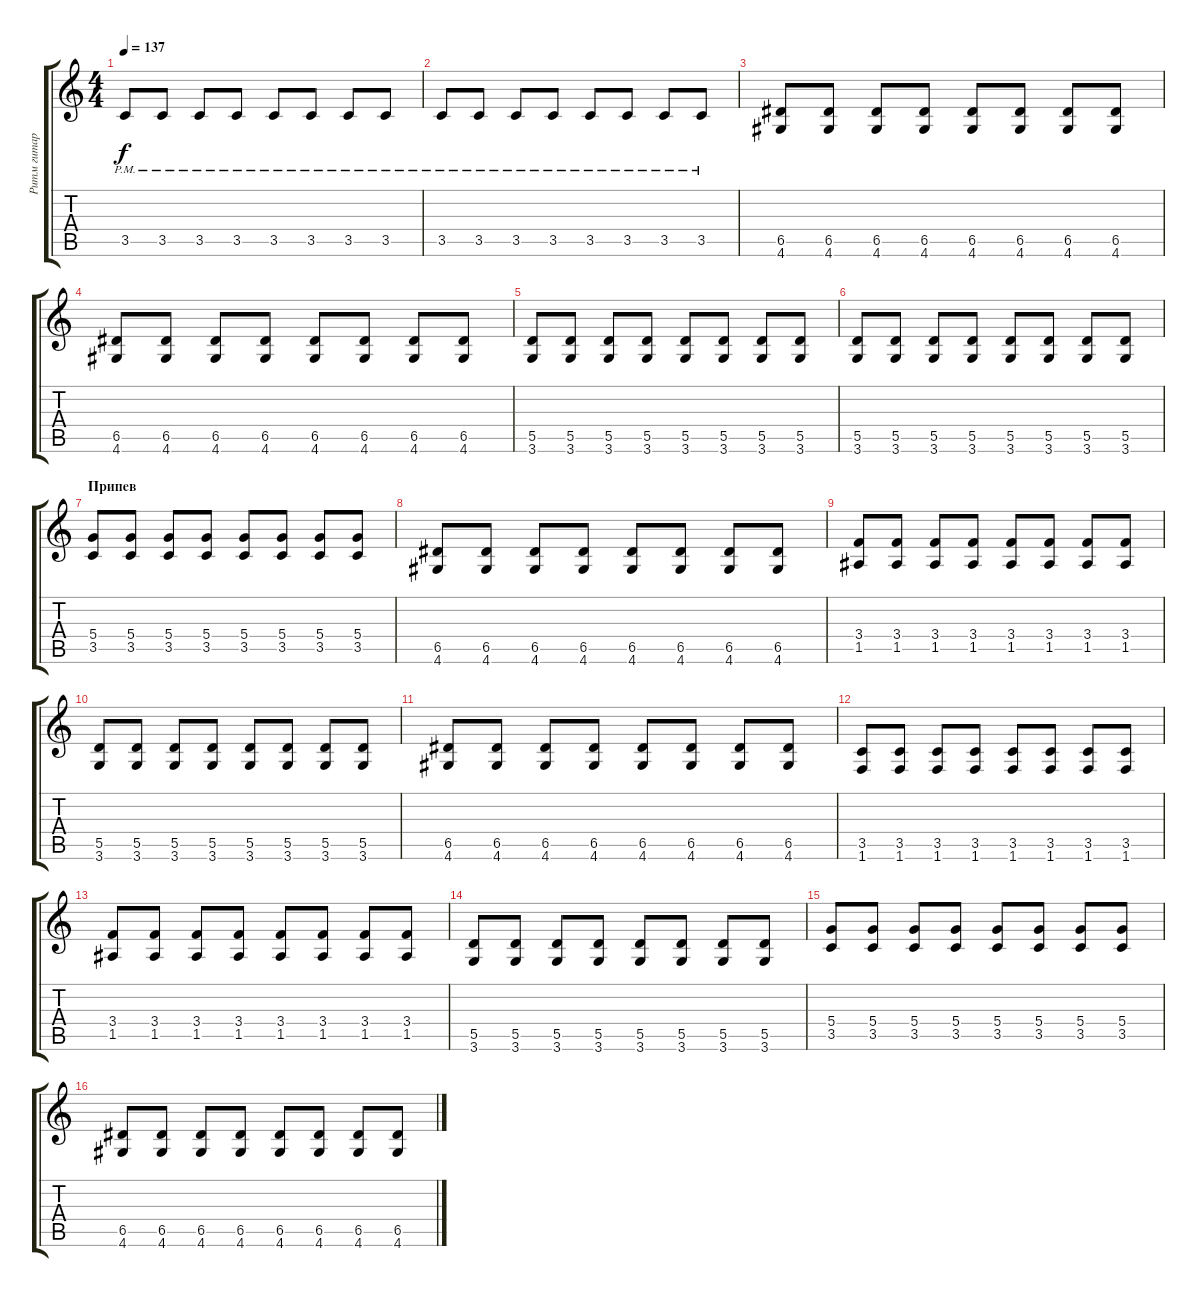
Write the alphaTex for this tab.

\track ("Ритм гитара" "Ритм гитар") {instrument distortionguitar}
\staff {score tabs}
\tuning (E4 B3 G3 D3 A2 E2) {hide}
\ts (4 4)
\tempo 137
\clef g2
\ks c
3.5{pm}.8{dy f} 3.5{pm}.8 3.5{pm}.8 3.5{pm}.8 3.5{pm}.8 3.5{pm}.8 3.5{pm}.8 3.5{pm}.8 |
3.5{pm}.8 3.5{pm}.8 3.5{pm}.8 3.5{pm}.8 3.5{pm}.8 3.5{pm}.8 3.5{pm}.8 3.5{pm}.8 |
(6.5 4.6).8 (6.5 4.6).8 (6.5 4.6).8 (6.5 4.6).8 (6.5 4.6).8 (6.5 4.6).8 (6.5 4.6).8 (6.5 4.6).8 |
(6.5 4.6).8 (6.5 4.6).8 (6.5 4.6).8 (6.5 4.6).8 (6.5 4.6).8 (6.5 4.6).8 (6.5 4.6).8 (6.5 4.6).8 |
(5.5 3.6).8 (5.5 3.6).8 (5.5 3.6).8 (5.5 3.6).8 (5.5 3.6).8 (5.5 3.6).8 (5.5 3.6).8 (5.5 3.6).8 |
(5.5 3.6).8 (5.5 3.6).8 (5.5 3.6).8 (5.5 3.6).8 (5.5 3.6).8 (5.5 3.6).8 (5.5 3.6).8 (5.5 3.6).8 |
\section ("" "Припев")
(5.4 3.5).8 (5.4 3.5).8 (5.4 3.5).8 (5.4 3.5).8 (5.4 3.5).8 (5.4 3.5).8 (5.4 3.5).8 (5.4 3.5).8 |
(6.5 4.6).8 (6.5 4.6).8 (6.5 4.6).8 (6.5 4.6).8 (6.5 4.6).8 (6.5 4.6).8 (6.5 4.6).8 (6.5 4.6).8 |
(3.4 1.5).8 (3.4 1.5).8 (3.4 1.5).8 (3.4 1.5).8 (3.4 1.5).8 (3.4 1.5).8 (3.4 1.5).8 (3.4 1.5).8 |
(5.5 3.6).8 (5.5 3.6).8 (5.5 3.6).8 (5.5 3.6).8 (5.5 3.6).8 (5.5 3.6).8 (5.5 3.6).8 (5.5 3.6).8 |
(6.5 4.6).8 (6.5 4.6).8 (6.5 4.6).8 (6.5 4.6).8 (6.5 4.6).8 (6.5 4.6).8 (6.5 4.6).8 (6.5 4.6).8 |
(3.5 1.6).8 (3.5 1.6).8 (3.5 1.6).8 (3.5 1.6).8 (3.5 1.6).8 (3.5 1.6).8 (3.5 1.6).8 (3.5 1.6).8 |
(3.4 1.5).8 (3.4 1.5).8 (3.4 1.5).8 (3.4 1.5).8 (3.4 1.5).8 (3.4 1.5).8 (3.4 1.5).8 (3.4 1.5).8 |
(5.5 3.6).8 (5.5 3.6).8 (5.5 3.6).8 (5.5 3.6).8 (5.5 3.6).8 (5.5 3.6).8 (5.5 3.6).8 (5.5 3.6).8 |
(5.4 3.5).8 (5.4 3.5).8 (5.4 3.5).8 (5.4 3.5).8 (5.4 3.5).8 (5.4 3.5).8 (5.4 3.5).8 (5.4 3.5).8 |
(6.5 4.6).8 (6.5 4.6).8 (6.5 4.6).8 (6.5 4.6).8 (6.5 4.6).8 (6.5 4.6).8 (6.5 4.6).8 (6.5 4.6).8
